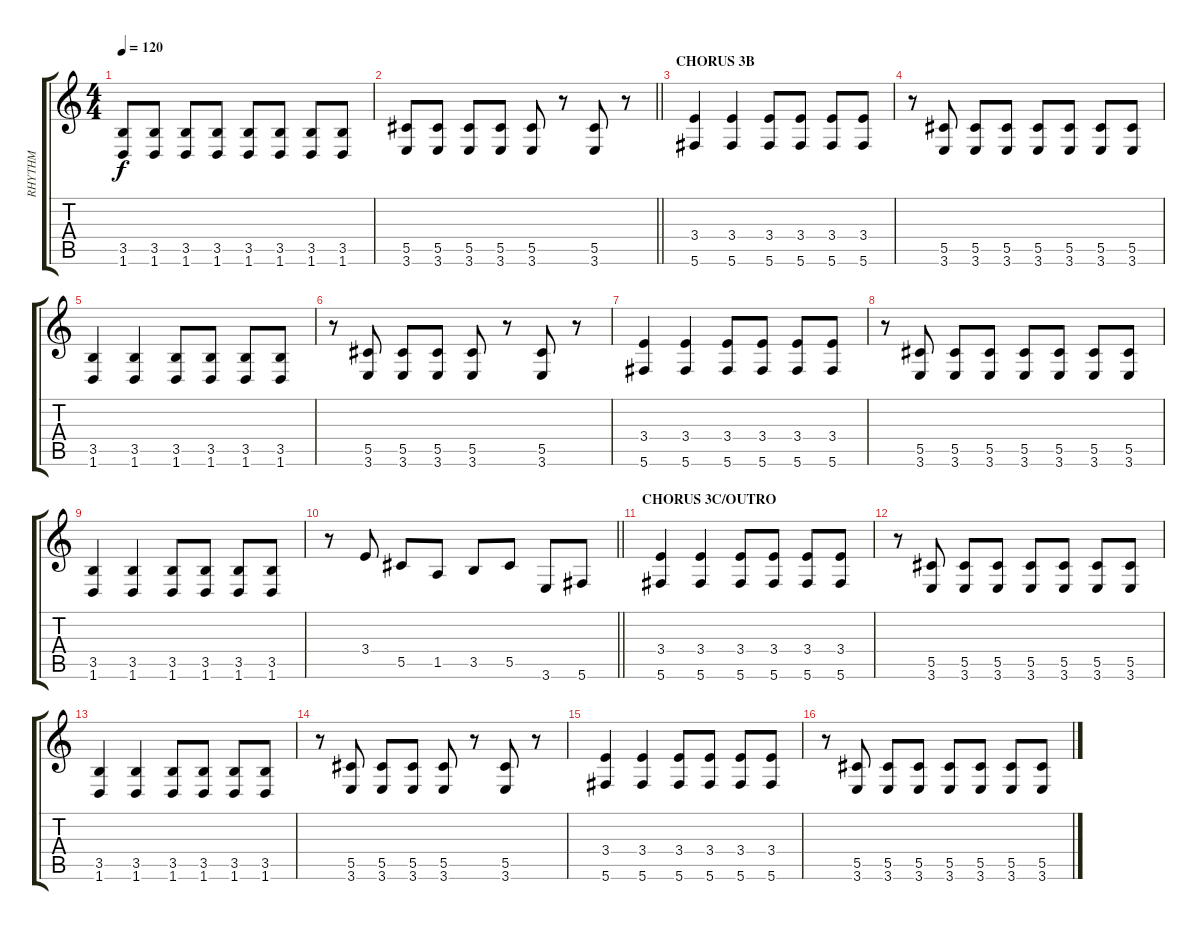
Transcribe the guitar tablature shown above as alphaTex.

\track ("RHYTHM" "RHYTHM") {instrument electricguitarjazz}
\staff {score tabs}
\tuning (Eb4 Bb3 Gb3 Db3 Ab2 Db2) {hide}
\ts (4 4)
\tempo 120
\clef g2
\ks c
(3.5 1.6).8{dy f} (3.5 1.6).8 (3.5 1.6).8 (3.5 1.6).8 (3.5 1.6).8 (3.5 1.6).8 (3.5 1.6).8 (3.5 1.6).8 |
\barLineRight lightlight
(5.5 3.6).8 (5.5 3.6).8 (5.5 3.6).8 (5.5 3.6).8 (5.5 3.6).8 r.8 (5.5 3.6).8 r.8 |
\section ("" "CHORUS 3B")
(3.4 5.6).4 (3.4 5.6).4 (3.4 5.6).8 (3.4 5.6).8 (3.4 5.6).8 (3.4 5.6).8 |
r.8 (5.5 3.6).8 (5.5 3.6).8 (5.5 3.6).8 (5.5 3.6).8 (5.5 3.6).8 (5.5 3.6).8 (5.5 3.6).8 |
(3.5 1.6).4 (3.5 1.6).4 (3.5 1.6).8 (3.5 1.6).8 (3.5 1.6).8 (3.5 1.6).8 |
r.8 (5.5 3.6).8 (5.5 3.6).8 (5.5 3.6).8 (5.5 3.6).8 r.8 (5.5 3.6).8 r.8 |
(3.4 5.6).4 (3.4 5.6).4 (3.4 5.6).8 (3.4 5.6).8 (3.4 5.6).8 (3.4 5.6).8 |
r.8 (5.5 3.6).8 (5.5 3.6).8 (5.5 3.6).8 (5.5 3.6).8 (5.5 3.6).8 (5.5 3.6).8 (5.5 3.6).8 |
(3.5 1.6).4 (3.5 1.6).4 (3.5 1.6).8 (3.5 1.6).8 (3.5 1.6).8 (3.5 1.6).8 |
\barLineRight lightlight
r.8 3.4.8 5.5.8 1.5.8 3.5.8 5.5.8 3.6.8 5.6.8 |
\section ("" "CHORUS 3C/OUTRO")
(3.4 5.6).4 (3.4 5.6).4 (3.4 5.6).8 (3.4 5.6).8 (3.4 5.6).8 (3.4 5.6).8 |
r.8 (5.5 3.6).8 (5.5 3.6).8 (5.5 3.6).8 (5.5 3.6).8 (5.5 3.6).8 (5.5 3.6).8 (5.5 3.6).8 |
(3.5 1.6).4 (3.5 1.6).4 (3.5 1.6).8 (3.5 1.6).8 (3.5 1.6).8 (3.5 1.6).8 |
r.8 (5.5 3.6).8 (5.5 3.6).8 (5.5 3.6).8 (5.5 3.6).8 r.8 (5.5 3.6).8 r.8 |
(3.4 5.6).4 (3.4 5.6).4 (3.4 5.6).8 (3.4 5.6).8 (3.4 5.6).8 (3.4 5.6).8 |
r.8 (5.5 3.6).8 (5.5 3.6).8 (5.5 3.6).8 (5.5 3.6).8 (5.5 3.6).8 (5.5 3.6).8 (5.5 3.6).8
